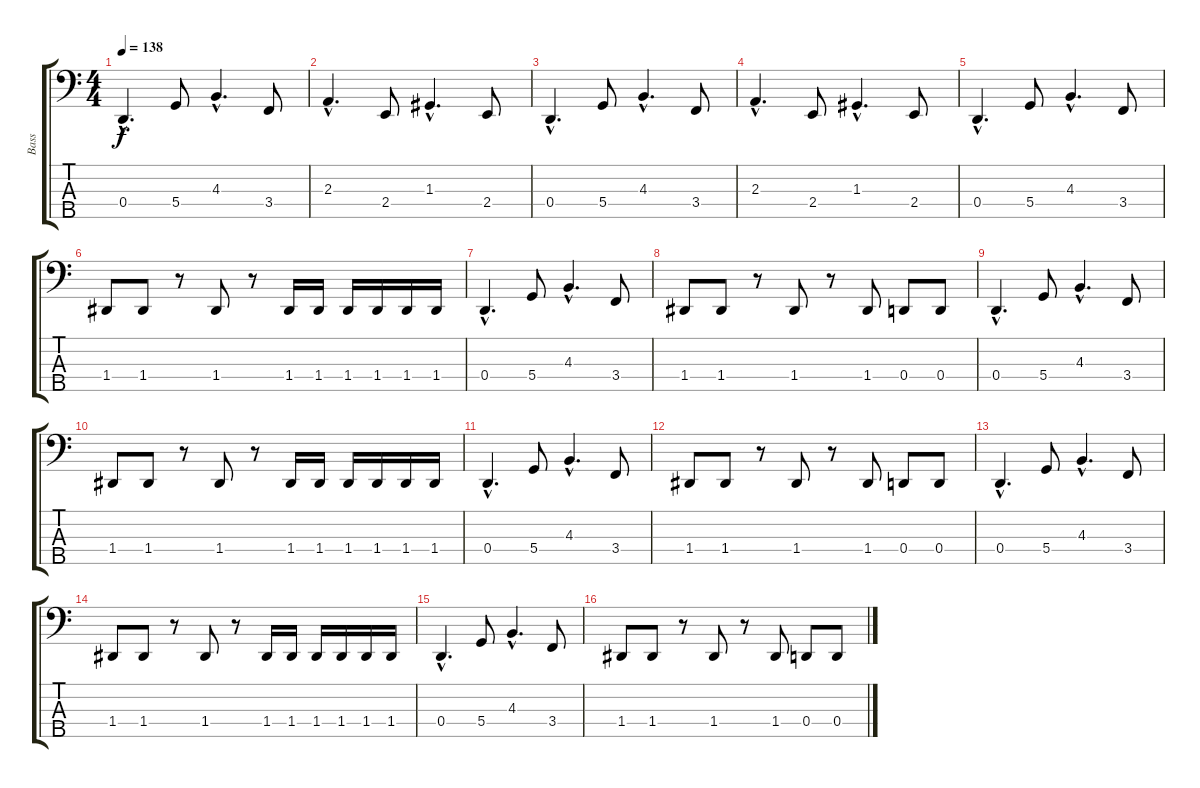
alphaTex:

\track ("Bass" "Bass") {instrument electricbassfinger}
\staff {score tabs}
\tuning (F2 C2 G1 D1 A0) {hide}
\ts (4 4)
\tempo 138
\clef f4
\ks c
0.4{hac}.4{d dy f} 5.4.8 4.3{hac}.4{d} 3.4.8 |
2.3{hac}.4{d} 2.4.8 1.3{hac}.4{d} 2.4.8 |
0.4{hac}.4{d} 5.4.8 4.3{hac}.4{d} 3.4.8 |
2.3{hac}.4{d} 2.4.8 1.3{hac}.4{d} 2.4.8 |
0.4{hac}.4{d} 5.4.8 4.3{hac}.4{d} 3.4.8 |
1.4.8 1.4.8 r.8 1.4.8 r.8 1.4.16 1.4.16 1.4.16 1.4.16 1.4.16 1.4.16 |
0.4{hac}.4{d} 5.4.8 4.3{hac}.4{d} 3.4.8 |
1.4.8 1.4.8 r.8 1.4.8 r.8 1.4.8 0.4.8 0.4.8 |
0.4{hac}.4{d} 5.4.8 4.3{hac}.4{d} 3.4.8 |
1.4.8 1.4.8 r.8 1.4.8 r.8 1.4.16 1.4.16 1.4.16 1.4.16 1.4.16 1.4.16 |
0.4{hac}.4{d} 5.4.8 4.3{hac}.4{d} 3.4.8 |
1.4.8 1.4.8 r.8 1.4.8 r.8 1.4.8 0.4.8 0.4.8 |
0.4{hac}.4{d} 5.4.8 4.3{hac}.4{d} 3.4.8 |
1.4.8 1.4.8 r.8 1.4.8 r.8 1.4.16 1.4.16 1.4.16 1.4.16 1.4.16 1.4.16 |
0.4{hac}.4{d} 5.4.8 4.3{hac}.4{d} 3.4.8 |
1.4.8 1.4.8 r.8 1.4.8 r.8 1.4.8 0.4.8 0.4.8
